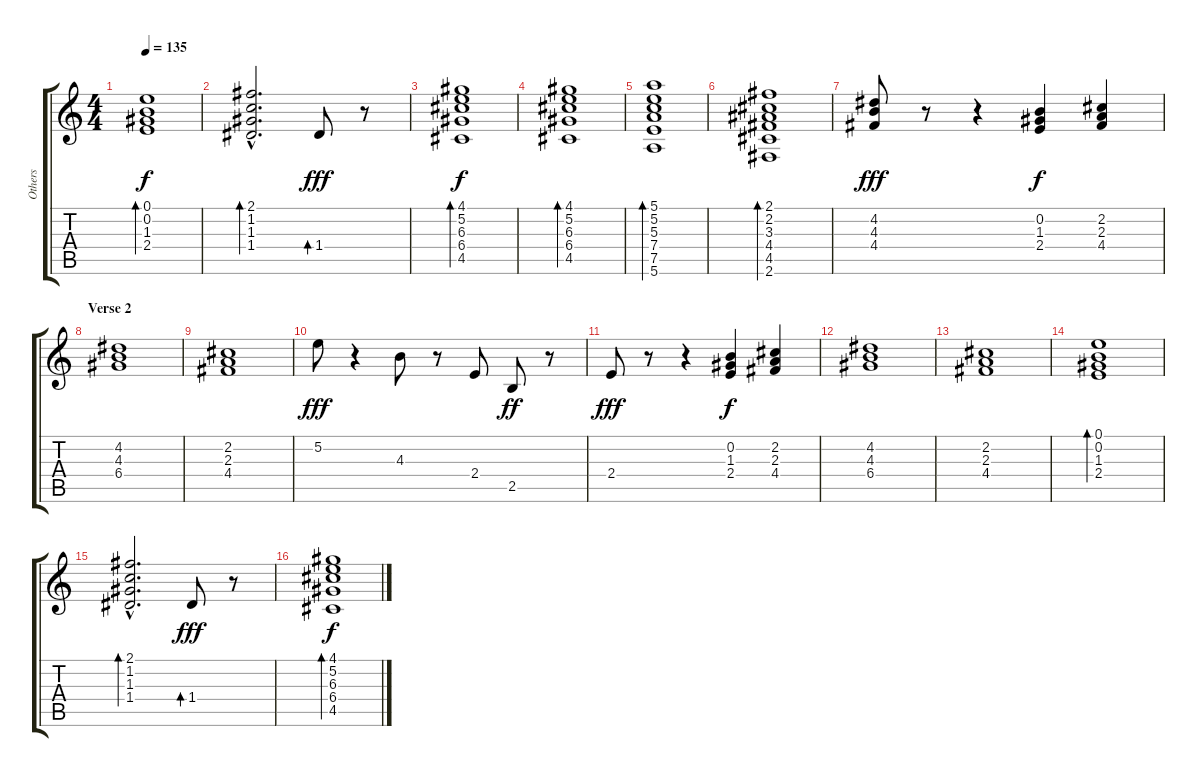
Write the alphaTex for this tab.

\track ("Others" "Others") {instrument acousticguitarnylon}
\staff {score tabs}
\tuning (E4 B3 G3 D3 A2 E2) {hide}
\ts (4 4)
\tempo 135
\clef g2
\ks c
(0.1 0.2 1.3 2.4).1{bd 240 dy f} |
(2.1{hac} 1.2{hac} 1.3{hac} 1.4{hac}).2{d bd 240} 1.4.8{bd 240 dy fff} r.8 |
(4.1 5.2 6.3 6.4 4.5).1{bd 240 dy f} |
(4.1 5.2 6.3 6.4 4.5).1{bd 240} |
(5.1 5.2 5.3 7.4 7.5 5.6).1{bd 240} |
(2.1 2.2 3.3 4.4 4.5 2.6).1{bd 240} |
(4.2 4.3 4.4).8{dy fff} r.8 r.4 (0.2 1.3 2.4).4{dy f} (2.2 2.3 4.4).4 |
\section ("" "Verse 2")
(4.2 4.3 6.4).1 |
(2.2 2.3 4.4).1 |
5.2.8{dy fff} r.4 4.3.8 r.8 2.4.8 2.5.8{dy ff} r.8 |
2.4.8{dy fff} r.8 r.4 (0.2 1.3 2.4).4{dy f} (2.2 2.3 4.4).4 |
(4.2 4.3 6.4).1 |
(2.2 2.3 4.4).1 |
(0.1 0.2 1.3 2.4).1{bd 240} |
(2.1{hac} 1.2{hac} 1.3{hac} 1.4{hac}).2{d bd 240} 1.4.8{bd 240 dy fff} r.8 |
(4.1 5.2 6.3 6.4 4.5).1{bd 240 dy f}
